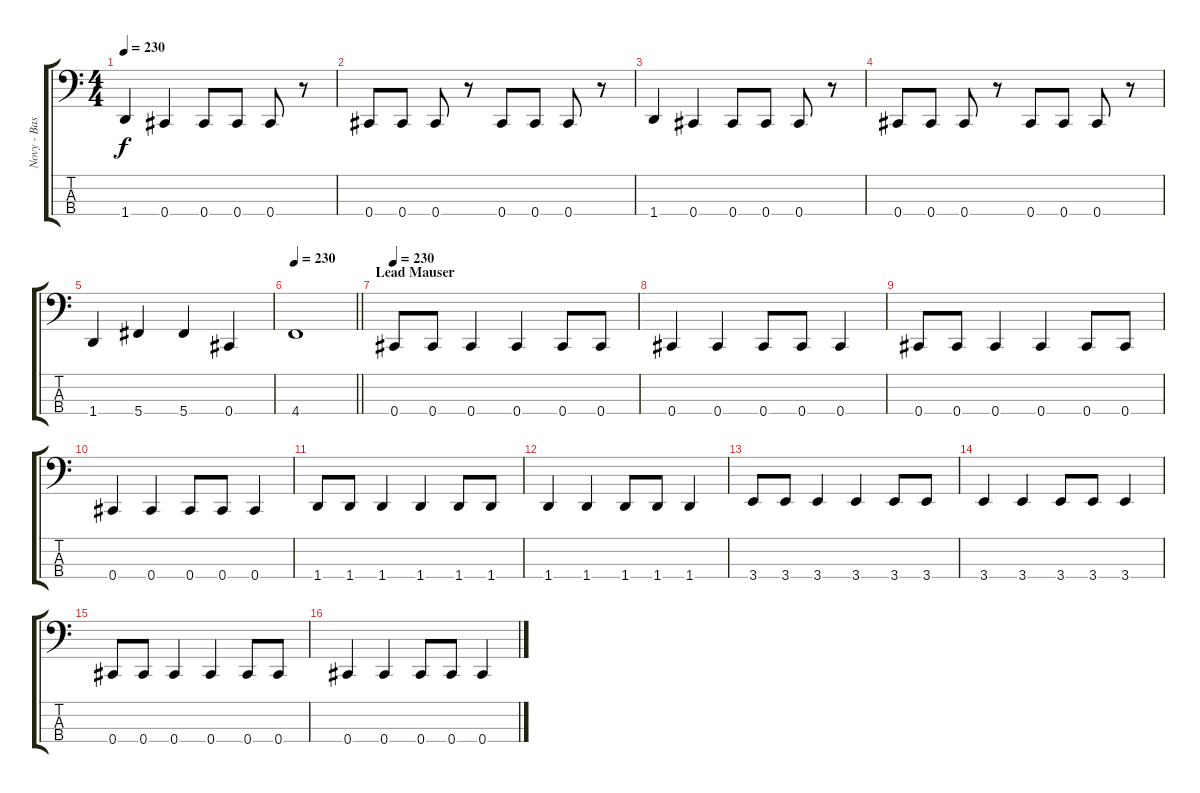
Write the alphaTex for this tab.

\track ("Novy - Bass" "Novy - Bas") {instrument electricbasspick}
\staff {score tabs}
\tuning (E2 B1 Gb1 Db1) {hide}
\ts (4 4)
\tempo 230
\clef f4
\ks c
1.4.4{dy f} 0.4.4 0.4.8 0.4.8 0.4.8 r.8 |
0.4.8 0.4.8 0.4.8 r.8 0.4.8 0.4.8 0.4.8 r.8 |
1.4.4 0.4.4 0.4.8 0.4.8 0.4.8 r.8 |
0.4.8 0.4.8 0.4.8 r.8 0.4.8 0.4.8 0.4.8 r.8 |
1.4.4 5.4.4 5.4.4 0.4.4 |
\tempo 230
\barLineRight lightlight
4.4.1 |
\section ("" "Lead Mauser")
\tempo 230
0.4.8 0.4.8 0.4.4 0.4.4 0.4.8 0.4.8 |
0.4.4 0.4.4 0.4.8 0.4.8 0.4.4 |
0.4.8 0.4.8 0.4.4 0.4.4 0.4.8 0.4.8 |
0.4.4 0.4.4 0.4.8 0.4.8 0.4.4 |
1.4.8 1.4.8 1.4.4 1.4.4 1.4.8 1.4.8 |
1.4.4 1.4.4 1.4.8 1.4.8 1.4.4 |
3.4.8 3.4.8 3.4.4 3.4.4 3.4.8 3.4.8 |
3.4.4 3.4.4 3.4.8 3.4.8 3.4.4 |
0.4.8 0.4.8 0.4.4 0.4.4 0.4.8 0.4.8 |
0.4.4 0.4.4 0.4.8 0.4.8 0.4.4
